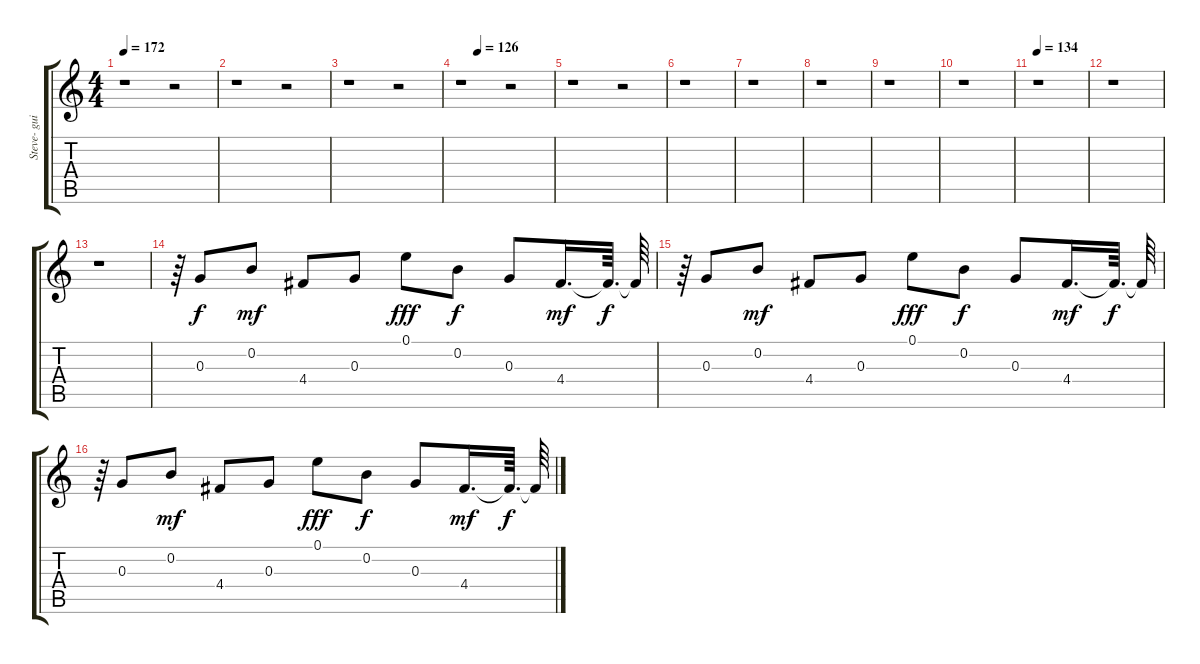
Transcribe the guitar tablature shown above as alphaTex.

\track ("Steve- guitarechoes" "Steve- gui") {instrument electricbasspick}
\staff {score tabs}
\tuning (E4 B3 G3 D3 A2 E2) {hide}
\ts (4 4)
\tempo 172
\clef g2
\ks c
r.1{dy f} r.2 |
r.1 r.2 |
\tempo (126 1.390625)
r.1 r.2 |
r.1 r.2 |
r.1 r.2 |
r.1 |
r.1 |
r.1 |
r.1 |
r.1 |
\tempo 134
r.1 |
r.1 |
r.1 |
r.64 0.3.8{volume 9 balance 11 instrument acousticguitarsteel} 0.2.8{dy mf} 4.4.8 0.3.8 0.1.8{dy fff} 0.2.8{dy f} 0.3.8 4.4.16{d dy mf} 4.4{t}.64{d dy f} 4.4{t}.64 |
r.64 0.3.8 0.2.8{dy mf} 4.4.8 0.3.8 0.1.8{dy fff} 0.2.8{dy f} 0.3.8 4.4.16{d dy mf} 4.4{t}.64{d dy f} 4.4{t}.64 |
r.64 0.3.8 0.2.8{dy mf} 4.4.8 0.3.8 0.1.8{dy fff} 0.2.8{dy f} 0.3.8 4.4.16{d dy mf} 4.4{t}.64{d dy f} 4.4{t}.64
